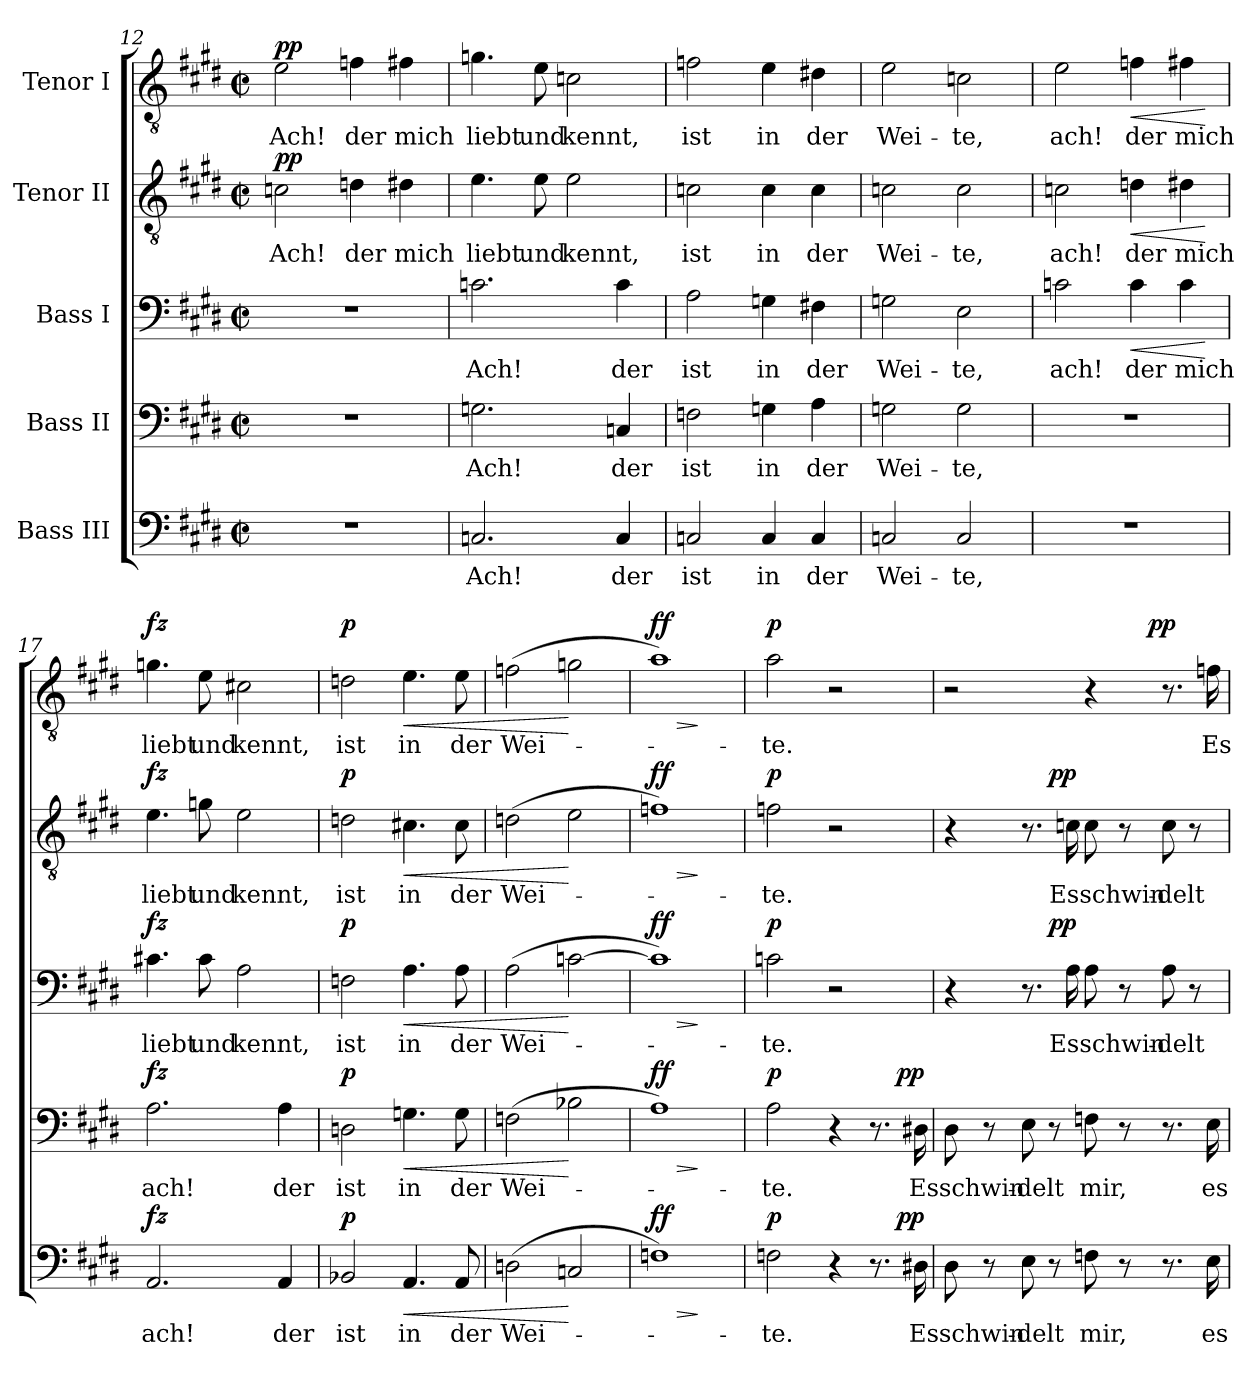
**kern	**text	**dynam	**kern	**text	**dynam	**kern	**text	**dynam	**kern	**text	**dynam	**kern	**text	**dynam
*part5	*part5	*part5	*part4	*part4	*part4	*part3	*part3	*part3	*part2	*part2	*part2	*part1	*part1	*part1
*staff5	*staff5	*staff5	*staff4	*staff4	*staff4	*staff3	*staff3	*staff3	*staff2	*staff2	*staff2	*staff1	*staff1	*staff1
*I"Bass III	*	*	*I"Bass II	*	*	*I"Bass I	*	*	*I"Tenor II	*	*	*I"Tenor I	*	*
*clefF4	*	*	*clefF4	*	*	*clefF4	*	*	*clefGv2	*	*	*clefGv2	*	*
*k[f#c#g#d#]	*	*	*k[f#c#g#d#]	*	*	*k[f#c#g#d#]	*	*	*k[f#c#g#d#]	*	*	*k[f#c#g#d#]	*	*
*E:	*	*	*E:	*	*	*E:	*	*	*E:	*	*	*E:	*	*
*M2/2	*	*	*M2/2	*	*	*M2/2	*	*	*M2/2	*	*	*M2/2	*	*
*met(c|)	*	*	*met(c|)	*	*	*met(c|)	*	*	*met(c|)	*	*	*met(c|)	*	*
=12	=12	=12	=12	=12	=12	=12	=12	=12	=12	=12	=12	=12	=12	=12
!	!	!	!	!	!	!	!	!	!	!	!LO:DY:a	!	!	!LO:DY:a
1r	.	.	1r	.	.	1r	.	.	2cn\	Ach!	pp	2e\	Ach!	pp
.	.	.	.	.	.	.	.	.	4dn\	der	.	4fn\	der	.
.	.	.	.	.	.	.	.	.	4d#X\	mich	.	4f#X\	mich	.
=13	=13	=13	=13	=13	=13	=13	=13	=13	=13	=13	=13	=13	=13	=13
2.Cn/	Ach!	.	2.Gn\	Ach!	.	2.cn\	Ach!	.	4.e\	liebt	.	4.gn\	liebt	.
.	.	.	.	.	.	.	.	.	8e\	und	.	8e\	und	.
.	.	.	.	.	.	.	.	.	2e\	kennt,	.	2cn\	kennt,	.
4C/	der	.	4Cn/	der	.	4c\	der	.	.	.	.	.	.	.
=14	=14	=14	=14	=14	=14	=14	=14	=14	=14	=14	=14	=14	=14	=14
2Cn/	ist	.	2Fn\	ist	.	2A\	ist	.	2cn\	ist	.	2fn\	ist	.
4C/	in	.	4Gn\	in	.	4Gn\	in	.	4c\	in	.	4e\	in	.
4C/	der	.	4A\	der	.	4F#X\	der	.	4c\	der	.	4d#X\	der	.
=15	=15	=15	=15	=15	=15	=15	=15	=15	=15	=15	=15	=15	=15	=15
2Cn/	Wei-	.	2Gn\	Wei-	.	2Gn\	Wei-	.	2cn\	Wei-	.	2e\	Wei-	.
2C/	-te,	.	2G\	-te,	.	2E\	-te,	.	2c\	-te,	.	2cn\	-te,	.
!!LO:LB:g=z
=16	=16	=16	=16	=16	=16	=16	=16	=16	=16	=16	=16	=16	=16	=16
1r	.	.	1r	.	.	2cn\	ach!	.	2cn\	ach!	.	2e\	ach!	.
!	!	!	!	!	!	!	!	!LO:HP:b	!	!	!LO:HP:b	!	!	!LO:HP:b
.	.	.	.	.	.	4c\	der	<	4dn\	der	<	4fn\	der	<
.	.	.	.	.	.	4c\	mich	.	4d#X\	mich	.	4f#X\	mich	.
.	.	.	.	.	.	.	.	[	.	.	[	.	.	[
=17	=17	=17	=17	=17	=17	=17	=17	=17	=17	=17	=17	=17	=17	=17
!	!	!LO:DY:a	!	!	!LO:DY:a	!	!	!LO:DY:a	!	!	!LO:DY:a	!	!	!LO:DY:a
2.AA/	ach!	fz	2.A\	ach!	fz	4.c#X\	liebt	fz	4.e\	liebt	fz	4.gn\	liebt	fz
.	.	.	.	.	.	8c#\	und	.	8gn\	und	.	8e\	und	.
.	.	.	.	.	.	2A\	kennt,	.	2e\	kennt,	.	2c#X\	kennt,	.
4AA/	der	.	4A\	der	.	.	.	.	.	.	.	.	.	.
=18	=18	=18	=18	=18	=18	=18	=18	=18	=18	=18	=18	=18	=18	=18
!	!	!LO:DY:a	!	!	!LO:DY:a	!	!	!LO:DY:a	!	!	!LO:DY:a	!	!	!LO:DY:a
2BB-X/	ist	p	2Dn\	ist	p	2Fn\	ist	p	2dn\	ist	p	2dn\	ist	p
!	!	!LO:HP:b	!	!	!LO:HP:b	!	!	!LO:HP:b	!	!	!LO:HP:b	!	!	!LO:HP:b
4.AA/	in	<	4.Gn\	in	<	4.A\	in	<	4.c#X\	in	<	4.e\	in	<
8AA/	der	.	8G\	der	.	8A\	der	.	8c#\	der	.	8e\	der	.
=19	=19	=19	=19	=19	=19	=19	=19	=19	=19	=19	=19	=19	=19	=19
(2Dn\	Wei-	.	(2Fn\	Wei-	.	(2A\	Wei-	.	(2dn\	Wei-	.	(2fn\	Wei-	.
2Cn/	.	[	2B-X\	.	[	[2cn\	.	[	2e\	.	[	2gn\	.	[
=20	=20	=20	=20	=20	=20	=20	=20	=20	=20	=20	=20	=20	=20	=20
!	!	!LO:HP:b	!	!	!LO:HP:b	!	!	!LO:HP:b	!	!	!LO:HP:b	!	!	!LO:HP:b
!	!	!LO:DY:n=1:a	!	!	!LO:DY:n=1:a	!	!	!LO:DY:n=1:a	!	!	!LO:DY:n=1:a	!	!	!LO:DY:n=1:a
1Fn)	.	> ff	1A)	.	> ff	1c])	.	> ff	1fn)	.	> ff	1a)	.	> ff
.	.	]	.	.	]	.	.	]	.	.	]	.	.	]
=21	=21	=21	=21	=21	=21	=21	=21	=21	=21	=21	=21	=21	=21	=21
!	!	!LO:DY:a	!	!	!LO:DY:a	!	!	!LO:DY:a	!	!	!LO:DY:a	!	!	!LO:DY:a
*^	*	*	*^	*	*	*	*	*	*	*	*	*	*	*
2Fn\	2..ryy	-te.	p	2A\	2..ryy	-te.	p	2cn\	-te.	p	2fn\	-te.	p	2a\	-te.	p
4r	.	.	.	4r	.	.	.	2r	.	.	2r	.	.	2r	.	.
8.r	.	.	.	8.r	.	.	.	.	.	.	.	.	.	.	.	.
!	!	!	!LO:DY:a	!	!	!	!LO:DY:a	!	!	!	!	!	!	!	!	!
.	8ryy	.	pp	.	8ryy	.	pp	.	.	.	.	.	.	.	.	.
16D#X\	.	Es	.	16D#X\	.	Es	.	.	.	.	.	.	.	.	.	.
*v	*v	*	*	*	*	*	*	*	*	*	*	*	*	*	*	*
*	*	*	*v	*v	*	*	*	*	*	*	*	*	*	*	*
!!LO:LB:g=z
=22	=22	=22	=22	=22	=22	=22	=22	=22	=22	=22	=22	=22	=22	=22
*	*	*	*	*	*	*^	*	*	*^	*	*	*^	*	*
8D#\	schwin-	.	8D#\	schwin-	.	4r	4.ryy	.	.	4r	4.ryy	.	.	2r	2ryy	.	.
8r	.	.	8r	.	.	.	.	.	.	.	.	.	.	.	.	.	.
8E\	-delt	.	8E\	-delt	.	8.r	.	.	.	8.r	.	.	.	.	.	.	.
!	!	!	!	!	!	!	!	!	!LO:DY:a	!	!	!	!LO:DY:a	!	!	!	!
8r	.	.	8r	.	.	.	2ryy	.	pp	.	2ryy	.	pp	.	.	.	.
.	.	.	.	.	.	16A\	.	Es	.	16cn\	.	Es	.	.	.	.	.
8Fn\	mir,	.	8Fn\	mir,	.	8A\	.	schwin-	.	8c\	.	schwin-	.	4r	8..ryy	.	.
8r	.	.	8r	.	.	8r	.	.	.	8r	.	.	.	.	.	.	.
!	!	!	!	!	!	!	!	!	!	!	!	!	!	!	!	!	!LO:DY:a
.	.	.	.	.	.	.	.	.	.	.	.	.	.	.	4ryy	.	pp
8.r	.	.	8.r	.	.	8A\	.	-delt	.	8c\	.	-delt	.	8.r	.	.	.
.	.	.	.	.	.	8r	8ryy	.	.	8r	8ryy	.	.	.	.	.	.
16E\	es	.	16E\	es	.	.	.	.	.	.	.	.	.	16fn\	.	Es	.
.	.	.	.	.	.	.	.	.	.	.	.	.	.	.	32ryy	.	.
*	*	*	*	*	*	*v	*v	*	*	*	*	*	*	*v	*v	*	*
*	*	*	*	*	*	*	*	*	*v	*v	*	*	*	*	*
=	=	=	=	=	=	=	=	=	=	=	=	=	=	=
*-	*-	*-	*-	*-	*-	*-	*-	*-	*-	*-	*-	*-	*-	*-
